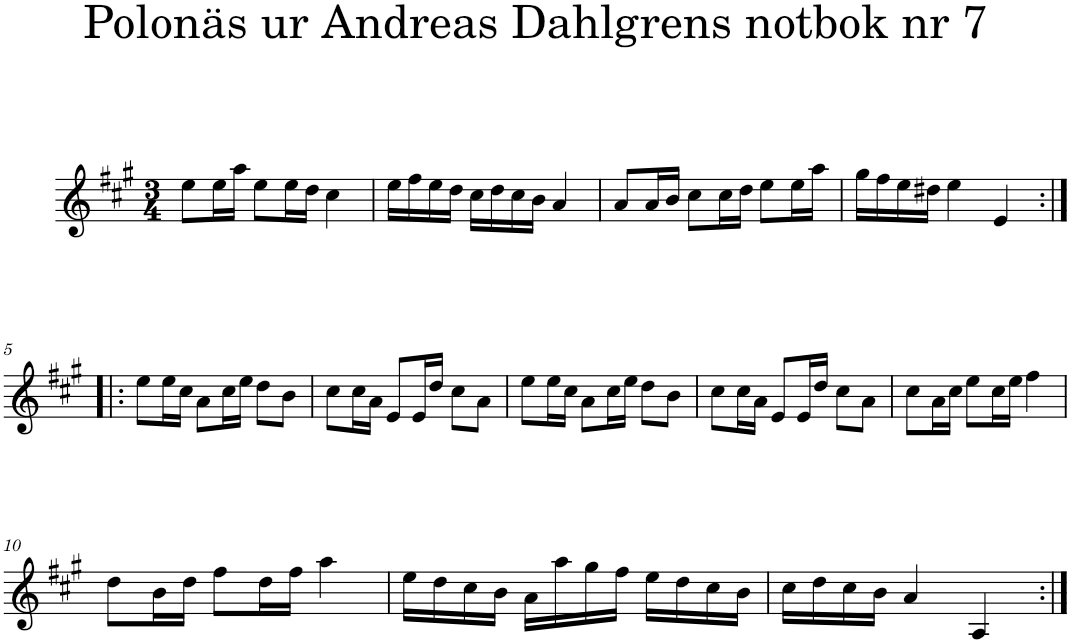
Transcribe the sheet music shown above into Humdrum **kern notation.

**kern
*part1
*staff1
*I"Piano
*I'Pno
*clefG2
*k[f#c#g#]
*A:
*M3/4
=1
8ee\L
16ee\L
16aa\JJ
8ee\L
16ee\L
16dd\JJ
4cc#\
=2
16ee\LL
16ff#\
16ee\
16dd\JJ
16cc#\LL
16dd\
16cc#\
16b\JJ
4a/
=3
8a/L
16a/L
16b/JJ
8cc#\L
16cc#\L
16dd\JJ
8ee\L
16ee\L
16aa\JJ
=4
16gg#\LL
16ff#\
16ee\
16dd#X\JJ
4ee\
4e/
!!LO:LB:g=z
=5:|!|:
8ee\L
16ee\L
16cc#\JJ
8a\L
16cc#\L
16ee\JJ
8dd\L
8b\J
=6
8cc#\L
16cc#\L
16a\JJ
8e/L
16e/L
16dd/JJ
8cc#\L
8a\J
=7
8ee\L
16ee\L
16cc#\JJ
8a\L
16cc#\L
16ee\JJ
8dd\L
8b\J
=8
8cc#\L
16cc#\L
16a\JJ
8e/L
16e/L
16dd/JJ
8cc#\L
8a\J
=9
8cc#\L
16a\L
16cc#\JJ
8ee\L
16cc#\L
16ee\JJ
4ff#\
!!LO:LB:g=z
=10
8dd\L
16b\L
16dd\JJ
8ff#\L
16dd\L
16ff#\JJ
4aa\
=11
16ee\LL
16dd\
16cc#\
16b\JJ
16a\LL
16aa\
16gg#\
16ff#\JJ
16ee\LL
16dd\
16cc#\
16b\JJ
=12
16cc#\LL
16dd\
16cc#\
16b\JJ
4a/
4A/
=:|!
*-
